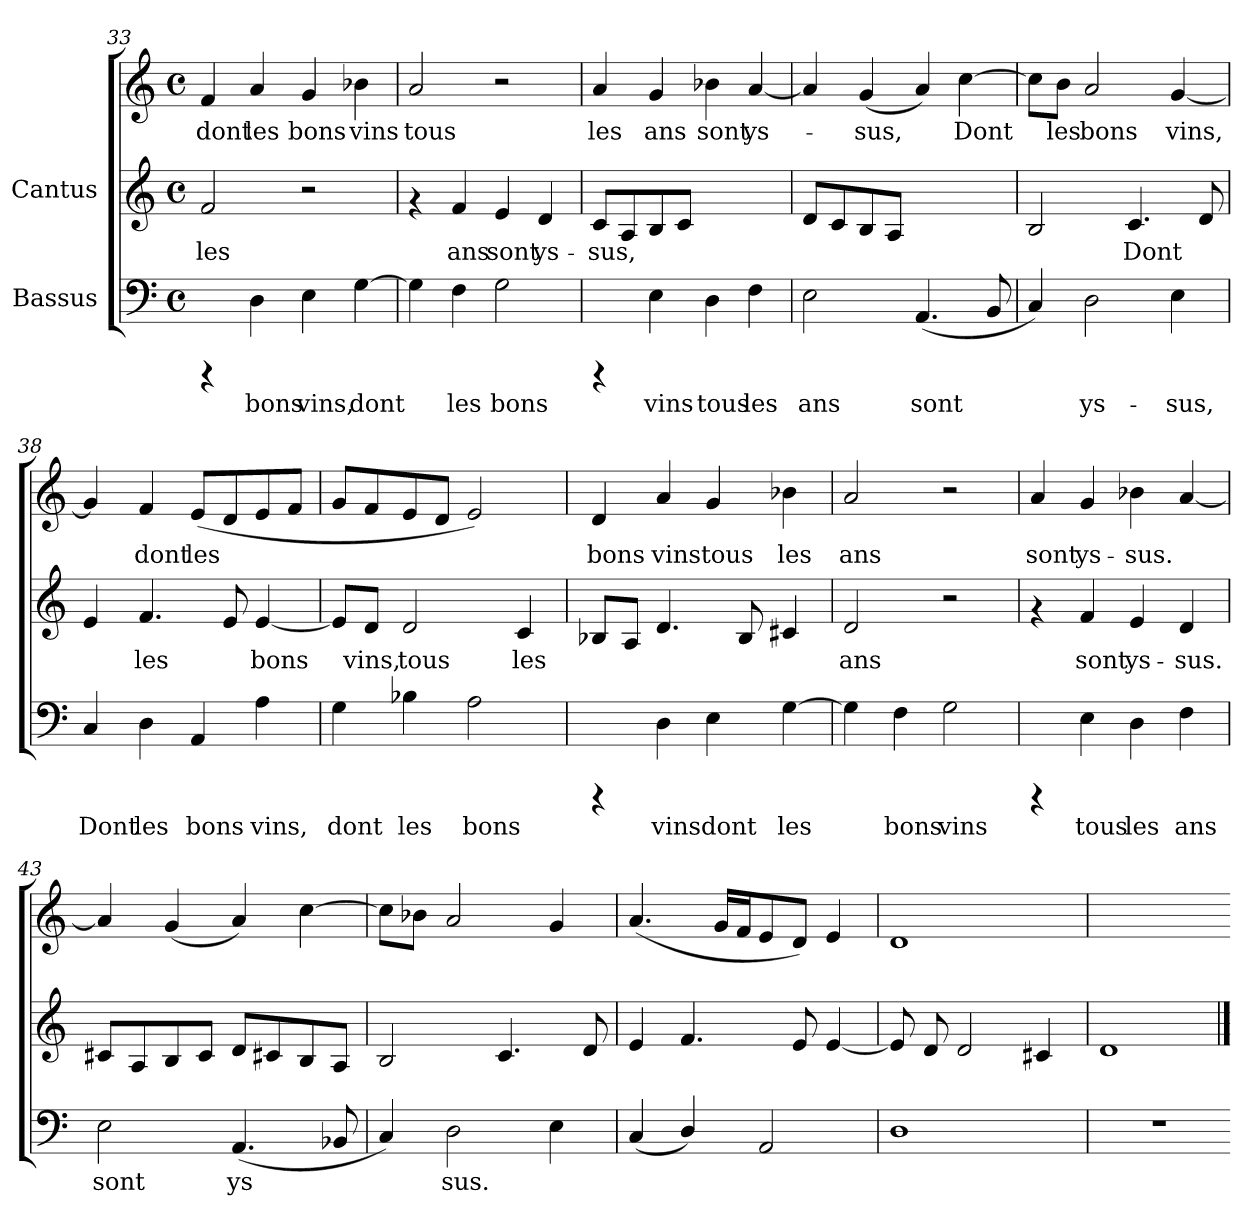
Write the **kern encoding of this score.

**kern	**text	**kern	**text	**kern	**text
*part2	*part2	*part1	*part1	*part1	*part1
*staff3	*staff3	*staff2	*staff2	*staff1	*staff1
*I"Bassus	*	*I"Cantus	*	*	*
!!LO:LB:g=z
*clefF4	*	*clefG2	*	*clefG2	*
*M4/4	*	*M4/4	*	*M4/4	*
*met(c)	*	*met(c)	*	*met(c)	*
=33	=33	=33	=33	=33	=33
!	!	!	!LO:LY:b:cj	!	!LO:LY:b:cj
4rCCC	.	2f/	les	4f/	dont
!	!LO:LY:b:cj	!	!	!	!LO:LY:b:cj
4D\	bons	.	.	4a/	les
!	!LO:LY:b:cj	!	!	!	!LO:LY:b:cj
4E\	vins,	2r	.	4g/	bons
!	!LO:LY:b:cj	!	!	!	!LO:LY:b:cj
[>4G\	dont	.	.	4b-X\	vins
=34	=34	=34	=34	=34	=34
!	!LO:LY:b:cj	!	!	!	!LO:LY:b:cj
4G\]	.	4rf	.	2a/	tous
!	!LO:LY:b:cj	!	!LO:LY:b:cj	!	!
4F\	les	4f/	ans	.	.
!	!LO:LY:b:cj	!	!LO:LY:b:cj	!	!
2G\	bons	4e/	sont	2r	.
!	!	!	!LO:LY:b:cj	!	!
.	.	4d/	ys-	.	.
=35	=35	=35	=35	=35	=35
!	!	!	!LO:LY:b:cj	!	!LO:LY:b:cj
4rCCC	.	8c/L	-sus,	4a/	-les
!	!	!	!LO:LY:b:cj	!	!
.	.	8A/	.	.	.
!	!LO:LY:b:cj	!	!LO:LY:b:cj	!	!LO:LY:b:cj
4E\	vins	8B/	.	4g/	ans
!	!	!	!LO:LY:b:cj	!	!
.	.	8c/J	.	.	.
!	!LO:LY:b:cj	!	!	!	!LO:LY:b:cj
4D\	tous	2ryy	.	4b-X\	sont
!	!LO:LY:b:cj	!	!	!	!LO:LY:b:cj
4F\	les	.	.	[<4a/	ys-
=36	=36	=36	=36	=36	=36
!	!LO:LY:b:cj	!	!	!	!LO:LY:b:cj
2E\	ans	8d/L	.	4a/]	.
.	.	8c/	.	.	.
!	!	!	!	!	!LO:LY:b:cj
.	.	8B/	.	(<4g/	sus,
.	.	8A/J	.	.	.
!	!LO:LY:b:cj	!	!	!	!LO:LY:b:cj
(<4.AA/	sont	2ryy	.	4a/)	.
!	!	!	!	!	!LO:LY:b:cj
.	.	.	.	[>4cc\	Dont
!	!LO:LY:b:cj	!	!	!	!
8BB/	.	.	.	.	.
=37	=37	=37	=37	=37	=37
!	!LO:LY:b:cj	!	!LO:LY:b:cj	!	!LO:LY:b:cj
4C/)	.	2B/	.	8cc\L]	.
!	!	!	!	!	!LO:LY:b:cj
.	.	.	.	8b\J	les
!	!LO:LY:b:cj	!	!	!	!LO:LY:b:cj
2D\	ys-	.	.	2a/	bons
!	!	!	!LO:LY:b:cj	!	!
.	.	4.c/	Dont	.	.
!	!LO:LY:b:cj	!	!	!	!LO:LY:b:cj
4E\	-sus,	.	.	[<4g/	vins,
!	!	!	!LO:LY:b:cj	!	!
.	.	8d/	.	.	.
!!LO:LB:g=z
=38	=38	=38	=38	=38	=38
!	!LO:LY:b:cj	!	!LO:LY:b:cj	!	!LO:LY:b:cj
4C/	Dont	4e/	.	4g/]	.
!	!LO:LY:b:cj	!	!LO:LY:b:cj	!	!LO:LY:b:cj
4D\	les	4.f/	les	4f/	dont
!	!LO:LY:b:cj	!	!	!	!LO:LY:b:cj
4AA/	bons	.	.	(<8e/L	les
!	!	!	!LO:LY:b:cj	!	!LO:LY:b:cj
.	.	8e/	.	8d/	.
!	!LO:LY:b:cj	!	!LO:LY:b:cj	!	!LO:LY:b:cj
4A\	vins,	[<4e/	bons	8e/	.
!	!	!	!	!	!LO:LY:b:cj
.	.	.	.	8f/J	.
=39	=39	=39	=39	=39	=39
!	!LO:LY:b:cj	!	!LO:LY:b:cj	!	!
4G\	dont	8e/L]	.	8g/L	.
!	!	!	!LO:LY:b:cj	!	!
.	.	8d/J	vins,	8f/	.
!	!LO:LY:b:cj	!	!LO:LY:b:cj	!	!
4B-X\	les	2d/	tous	8e/	.
.	.	.	.	8d/J	.
!	!LO:LY:b:cj	!	!	!	!
2A\	bons	.	.	2e/)	.
!	!	!	!LO:LY:b:cj	!	!
.	.	4c/	les	.	.
=40	=40	=40	=40	=40	=40
!	!	!	!	!	!LO:LY:b:cj
4rCCC	.	8B-X/L	.	4d/	bons
.	.	8A/J	.	.	.
!	!LO:LY:b:cj	!	!	!	!LO:LY:b:cj
4D\	vins	4.d/	.	4a/	vins
!	!LO:LY:b:cj	!	!	!	!LO:LY:b:cj
4E\	dont	.	.	4g/	tous
.	.	8B-/	.	.	.
!	!LO:LY:b:cj	!	!	!	!LO:LY:b:cj
[>4G\	les	4c#X/	.	4b-X\	les
=41	=41	=41	=41	=41	=41
!	!LO:LY:b:cj	!	!LO:LY:b:cj	!	!LO:LY:b:cj
4G\]	.	2d/	ans	2a/	ans
!	!LO:LY:b:cj	!	!	!	!
4F\	bons	.	.	.	.
!	!LO:LY:b:cj	!	!	!	!
2G\	vins	2r	.	2r	.
=42	=42	=42	=42	=42	=42
!	!	!	!	!	!LO:LY:b:cj
4rCCC	.	4rf	.	4a/	sont
!	!LO:LY:b:cj	!	!LO:LY:b:cj	!	!LO:LY:b:cj
4E\	tous	4f/	sont	4g/	ys-
!	!LO:LY:b:cj	!	!LO:LY:b:cj	!	!LO:LY:b:cj
4D\	les	4e/	ys-	4b-X\	-sus.
!	!LO:LY:b:cj	!	!LO:LY:b:cj	!	!LO:LY:b:cj
4F\	ans	4d/	-sus.	[<4a/	.
!!LO:PB:g=z
=43	=43	=43	=43	=43	=43
!	!LO:LY:b:cj	!	!	!	!
2E\	sont	8c#X/L	.	4a/]	.
.	.	8A/	.	.	.
.	.	8B/	.	(<4g/	.
.	.	8c#/J	.	.	.
!	!LO:LY:b:cj	!	!	!	!
(<4.AA/	ys-	8d/L	.	4a/)	.
.	.	8c#X/	.	.	.
.	.	8B/	.	[>4cc\	.
!	!LO:LY:b:cj	!	!	!	!
8BB-X/	--	8A/J	.	.	.
=44	=44	=44	=44	=44	=44
!	!LO:LY:b:cj	!	!	!	!
4C/)	-	2B/	.	8cc\L]	.
.	.	.	.	8b-X\J	.
!	!LO:LY:b:cj	!	!	!	!
2D\	sus.	.	.	2a/	.
.	.	4.c/	.	.	.
!	!LO:LY:b:cj	!	!	!	!
4E\	.	.	.	4g/	.
.	.	8d/	.	.	.
=45	=45	=45	=45	=45	=45
(<4C/	.	4e/	.	(<4.a/	.
4D/)	.	4.f/	.	.	.
.	.	.	.	16g/L	.
.	.	.	.	16f/	.
2AA/	.	.	.	8e/	.
.	.	8e/	.	8d/J)	.
.	.	[<4e/	.	4e/	.
=46	=46	=46	=46	=46	=46
1D	.	8e/]	.	1d	.
.	.	8d/	.	.	.
.	.	2d/	.	.	.
.	.	4c#X/	.	.	.
=47	=47	=47	=47	=47	=47
1r	.	1d	.	1ryy	.
=	==	==	==	==	==
*-	*-	*-	*-	*-	*-
